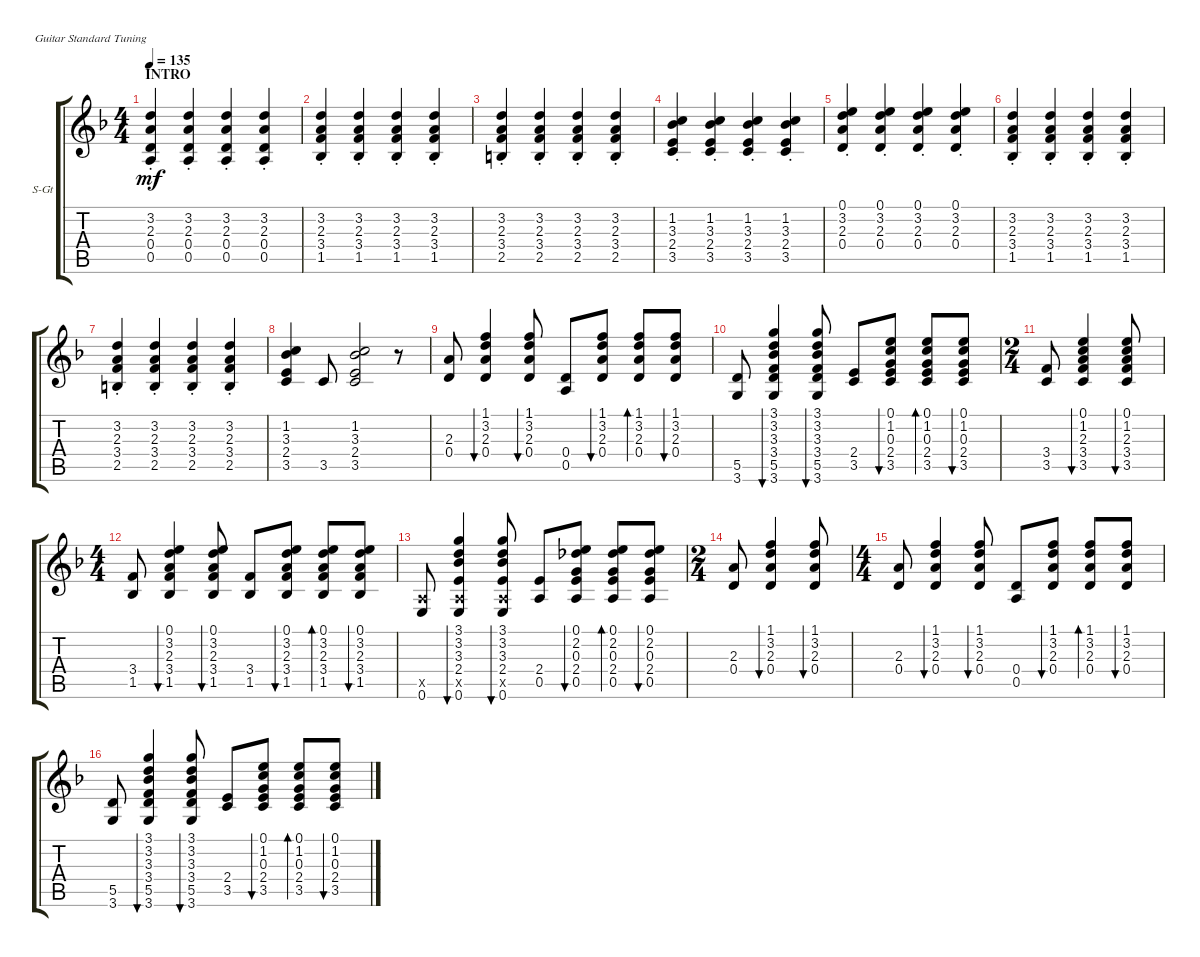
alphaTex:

\defaultSystemsLayout 4
\bracketExtendMode groupsimilarinstruments
\firstSystemTrackNameOrientation horizontal
\otherSystemsTrackNameOrientation horizontal
\track ("Steel Guitar" "S-Gt") {instrument acousticguitarsteel}
\staff {score tabs}
\tuning (E4 B3 G3 D3 A2 E2)
\ts (4 4)
\section ("" "INTRO")
\tempo 135
\clef g2
\ks dminor
(0.4{st} 2.3{st} 3.2{st} 0.5{st}).4{dy mf instrument acousticguitarsteel} (0.4{st} 2.3{st} 3.2{st} 0.5{st}).4 (0.4{st} 2.3{st} 3.2{st} 0.5{st}).4 (0.4{st} 2.3{st} 3.2{st} 0.5{st}).4 |
(3.4{st} 2.3{st} 3.2{st} 1.5{st}).4 (3.4{st} 2.3{st} 3.2{st} 1.5{st}).4 (3.4{st} 2.3{st} 3.2{st} 1.5{st}).4 (3.4{st} 2.3{st} 3.2{st} 1.5{st}).4 |
(3.4{st} 2.3{st} 3.2{st} 2.5{st}).4 (3.4{st} 2.3{st} 3.2{st} 2.5{st}).4 (3.4{st} 2.3{st} 3.2{st} 2.5{st}).4 (3.4{st} 2.3{st} 3.2{st} 2.5{st}).4 |
(2.4{st} 3.3{st} 1.2{st} 3.5{st}).4 (2.4{st} 3.3{st} 1.2{st} 3.5{st}).4 (2.4{st} 3.3{st} 1.2{st} 3.5{st}).4 (2.4{st} 3.3{st} 1.2{st} 3.5{st}).4 |
(0.4{st} 2.3{st} 3.2{st} 0.1).4 (0.4{st} 2.3{st} 3.2{st} 0.1).4 (0.4{st} 2.3{st} 3.2{st} 0.1).4 (0.4{st} 2.3{st} 3.2{st} 0.1).4 |
(3.4{st} 2.3{st} 3.2{st} 1.5{st}).4 (3.4{st} 2.3{st} 3.2{st} 1.5{st}).4 (3.4{st} 2.3{st} 3.2{st} 1.5{st}).4 (3.4{st} 2.3{st} 3.2{st} 1.5{st}).4 |
(3.4{st} 2.3{st} 3.2{st} 2.5{st}).4 (3.4{st} 2.3{st} 3.2{st} 2.5{st}).4 (3.4{st} 2.3{st} 3.2{st} 2.5{st}).4 (3.4{st} 2.3{st} 3.2{st} 2.5{st}).4 |
(2.4 3.3 1.2 3.5).4 3.5.8 (2.4 3.3 1.2 3.5).2 r.8 |
(0.4 2.3).8 (0.4 2.3 3.2 1.1).4{bu 30} (0.4 2.3 3.2 1.1).8{bu 30} (0.5 0.4).8 (0.4 2.3 3.2 1.1).8{bu 30} (0.4 2.3 3.2 1.1).8{bd 30} (0.4 2.3 3.2 1.1).8{bu 30} |
(3.6 5.5).8 (3.4 3.3 3.2 3.1 3.6 5.5).4{bu 30} (3.4 3.3 3.2 3.1 5.5 3.6).8{bu 30} (3.5 2.4).8 (2.4 0.3 1.2 0.1 3.5).8{bu 30} (2.4 0.3 1.2 0.1 3.5).8{bd 30} (2.4 0.3 1.2 0.1 3.5).8{bu 30} |
\ts (2 4)
(3.5 3.4).8 (3.4 2.3 1.2 0.1 3.5).4{bu 30} (3.4 2.3 1.2 0.1 3.5).8{bu 30} |
\ts (4 4)
(1.5 3.4).8 (3.4 2.3 3.2 0.1 1.5).4{bu 30} (3.4 2.3 3.2 0.1 1.5).8{bu 30} (1.5 3.4).8 (3.4 2.3 3.2 0.1 1.5).8{bu 30} (3.4 2.3 3.2 0.1 1.5).8{bd 30} (3.4 2.3 3.2 0.1 1.5).8{bu 30} |
(0.6 0.5{x}).8 (2.4 3.3 3.2 3.1 0.6 0.5{x}).4{bu 30} (2.4 3.3 3.2 3.1 0.5{x} 0.6).8{bu 30} (0.5 2.4).8 (2.4 0.3 2.2 0.1 0.5).8{bu 30} (2.4 0.3 2.2 0.1 0.5).8{bd 30} (2.4 0.3 2.2 0.1 0.5).8{bu 30} |
\ts (2 4)
(0.4 2.3).8 (0.4 2.3 3.2 1.1).4{bu 30} (0.4 2.3 3.2 1.1).8{bu 30} |
\ts (4 4)
(0.4 2.3).8 (0.4 2.3 3.2 1.1).4{bu 30} (0.4 2.3 3.2 1.1).8{bu 30} (0.5 0.4).8 (0.4 2.3 3.2 1.1).8{bu 30} (0.4 2.3 3.2 1.1).8{bd 30} (0.4 2.3 3.2 1.1).8{bu 30} |
(3.6 5.5).8 (3.4 3.3 3.2 3.1 3.6 5.5).4{bu 30} (3.4 3.3 3.2 3.1 5.5 3.6).8{bu 30} (3.5 2.4).8 (2.4 0.3 1.2 0.1 3.5).8{bu 30} (2.4 0.3 1.2 0.1 3.5).8{bd 30} (2.4 0.3 1.2 0.1 3.5).8{bu 30}
